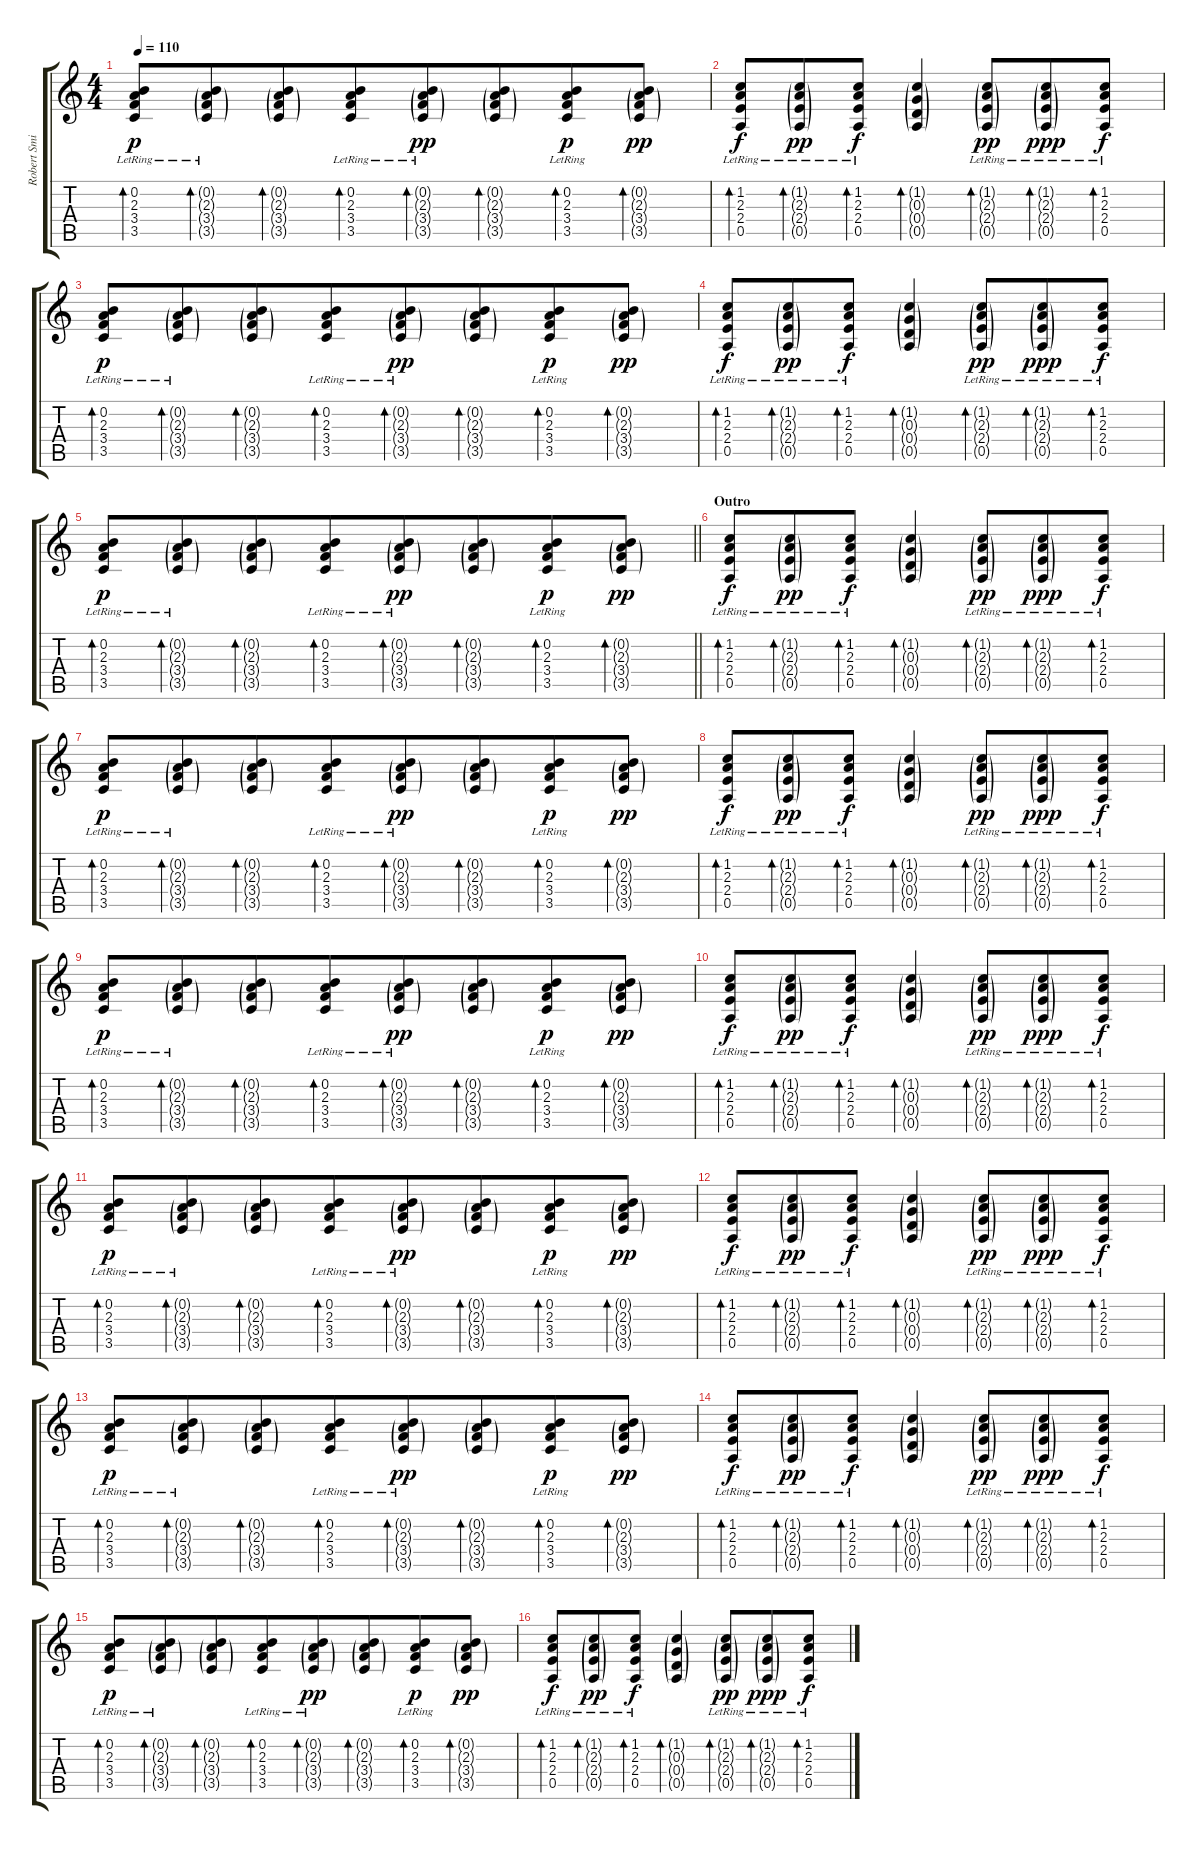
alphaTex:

\track ("Robert Smith 1" "Robert Smi") {instrument electricguitarclean}
\staff {score tabs}
\tuning (E4 B3 G3 D3 A2 E2) {hide}
\ts (4 4)
\tempo 110
\clef g2
\ks c
(0.2 2.3 3.4 3.5{lr}).8{bd 60 dy p} (0.2{g} 2.3{g} 3.4{g} 3.5{g lr}).8{bd 60 beam merge} (0.2{g} 2.3{g} 3.4{g} 3.5{g}).8{bd 60} (0.2 2.3 3.4 3.5{lr}).8{bd 60 beam merge} (0.2{g} 2.3{g} 3.4{g} 3.5{g lr}).8{bd 60 dy pp} (0.2{g} 2.3{g} 3.4{g} 3.5{g}).8{bd 60 beam merge} (0.2 2.3 3.4 3.5{lr}).8{bd 60 dy p} (0.2{g} 2.3{g} 3.4{g} 3.5{g}).8{bd 60 dy pp} |
(1.2 2.3 2.4 0.5{lr}).8{bd 60 dy f} (1.2{g} 2.3{g} 2.4{g} 0.5{g lr}).8{bd 60 dy pp beam merge} (1.2 2.3 2.4 0.5{lr}).8{bd 60 dy f} (1.2{g} 0.3{g} 0.4{g} 0.5{g}).4{bd 60} (1.2{g} 2.3{g} 2.4{g} 0.5{g lr}).8{bd 30 dy pp beam merge} (1.2{g} 2.3{g} 2.4{g} 0.5{g lr}).8{bd 60 dy ppp} (1.2 2.3 2.4 0.5{lr}).8{bd 30 dy f} |
(0.2 2.3 3.4 3.5{lr}).8{bd 60 dy p} (0.2{g} 2.3{g} 3.4{g} 3.5{g lr}).8{bd 60 beam merge} (0.2{g} 2.3{g} 3.4{g} 3.5{g}).8{bd 60} (0.2 2.3 3.4 3.5{lr}).8{bd 60 beam merge} (0.2{g} 2.3{g} 3.4{g} 3.5{g lr}).8{bd 60 dy pp} (0.2{g} 2.3{g} 3.4{g} 3.5{g}).8{bd 60 beam merge} (0.2 2.3 3.4 3.5{lr}).8{bd 60 dy p} (0.2{g} 2.3{g} 3.4{g} 3.5{g}).8{bd 60 dy pp} |
(1.2 2.3 2.4 0.5{lr}).8{bd 60 dy f} (1.2{g} 2.3{g} 2.4{g} 0.5{g lr}).8{bd 60 dy pp beam merge} (1.2 2.3 2.4 0.5{lr}).8{bd 60 dy f} (1.2{g} 0.3{g} 0.4{g} 0.5{g}).4{bd 60} (1.2{g} 2.3{g} 2.4{g} 0.5{g lr}).8{bd 30 dy pp beam merge} (1.2{g} 2.3{g} 2.4{g} 0.5{g lr}).8{bd 60 dy ppp} (1.2 2.3 2.4 0.5{lr}).8{bd 30 dy f} |
\barLineRight lightlight
(0.2 2.3 3.4 3.5{lr}).8{bd 60 dy p} (0.2{g} 2.3{g} 3.4{g} 3.5{g lr}).8{bd 60 beam merge} (0.2{g} 2.3{g} 3.4{g} 3.5{g}).8{bd 60} (0.2 2.3 3.4 3.5{lr}).8{bd 60 beam merge} (0.2{g} 2.3{g} 3.4{g} 3.5{g lr}).8{bd 60 dy pp} (0.2{g} 2.3{g} 3.4{g} 3.5{g}).8{bd 60 beam merge} (0.2 2.3 3.4 3.5{lr}).8{bd 60 dy p} (0.2{g} 2.3{g} 3.4{g} 3.5{g}).8{bd 60 dy pp} |
\section ("" "Outro")
(1.2 2.3 2.4 0.5{lr}).8{bd 60 dy f} (1.2{g} 2.3{g} 2.4{g} 0.5{g lr}).8{bd 60 dy pp beam merge} (1.2 2.3 2.4 0.5{lr}).8{bd 60 dy f} (1.2{g} 0.3{g} 0.4{g} 0.5{g}).4{bd 60} (1.2{g} 2.3{g} 2.4{g} 0.5{g lr}).8{bd 30 dy pp beam merge} (1.2{g} 2.3{g} 2.4{g} 0.5{g lr}).8{bd 60 dy ppp} (1.2 2.3 2.4 0.5{lr}).8{bd 30 dy f} |
(0.2 2.3 3.4 3.5{lr}).8{bd 60 dy p} (0.2{g} 2.3{g} 3.4{g} 3.5{g lr}).8{bd 60 beam merge} (0.2{g} 2.3{g} 3.4{g} 3.5{g}).8{bd 60} (0.2 2.3 3.4 3.5{lr}).8{bd 60 beam merge} (0.2{g} 2.3{g} 3.4{g} 3.5{g lr}).8{bd 60 dy pp} (0.2{g} 2.3{g} 3.4{g} 3.5{g}).8{bd 60 beam merge} (0.2 2.3 3.4 3.5{lr}).8{bd 60 dy p} (0.2{g} 2.3{g} 3.4{g} 3.5{g}).8{bd 60 dy pp} |
(1.2 2.3 2.4 0.5{lr}).8{bd 60 dy f} (1.2{g} 2.3{g} 2.4{g} 0.5{g lr}).8{bd 60 dy pp beam merge} (1.2 2.3 2.4 0.5{lr}).8{bd 60 dy f} (1.2{g} 0.3{g} 0.4{g} 0.5{g}).4{bd 60} (1.2{g} 2.3{g} 2.4{g} 0.5{g lr}).8{bd 30 dy pp beam merge} (1.2{g} 2.3{g} 2.4{g} 0.5{g lr}).8{bd 60 dy ppp} (1.2 2.3 2.4 0.5{lr}).8{bd 30 dy f} |
(0.2 2.3 3.4 3.5{lr}).8{bd 60 dy p} (0.2{g} 2.3{g} 3.4{g} 3.5{g lr}).8{bd 60 beam merge} (0.2{g} 2.3{g} 3.4{g} 3.5{g}).8{bd 60} (0.2 2.3 3.4 3.5{lr}).8{bd 60 beam merge} (0.2{g} 2.3{g} 3.4{g} 3.5{g lr}).8{bd 60 dy pp} (0.2{g} 2.3{g} 3.4{g} 3.5{g}).8{bd 60 beam merge} (0.2 2.3 3.4 3.5{lr}).8{bd 60 dy p} (0.2{g} 2.3{g} 3.4{g} 3.5{g}).8{bd 60 dy pp} |
(1.2 2.3 2.4 0.5{lr}).8{bd 60 dy f} (1.2{g} 2.3{g} 2.4{g} 0.5{g lr}).8{bd 60 dy pp beam merge} (1.2 2.3 2.4 0.5{lr}).8{bd 60 dy f} (1.2{g} 0.3{g} 0.4{g} 0.5{g}).4{bd 60} (1.2{g} 2.3{g} 2.4{g} 0.5{g lr}).8{bd 30 dy pp beam merge} (1.2{g} 2.3{g} 2.4{g} 0.5{g lr}).8{bd 60 dy ppp} (1.2 2.3 2.4 0.5{lr}).8{bd 30 dy f} |
(0.2 2.3 3.4 3.5{lr}).8{bd 60 dy p} (0.2{g} 2.3{g} 3.4{g} 3.5{g lr}).8{bd 60 beam merge} (0.2{g} 2.3{g} 3.4{g} 3.5{g}).8{bd 60} (0.2 2.3 3.4 3.5{lr}).8{bd 60 beam merge} (0.2{g} 2.3{g} 3.4{g} 3.5{g lr}).8{bd 60 dy pp} (0.2{g} 2.3{g} 3.4{g} 3.5{g}).8{bd 60 beam merge} (0.2 2.3 3.4 3.5{lr}).8{bd 60 dy p} (0.2{g} 2.3{g} 3.4{g} 3.5{g}).8{bd 60 dy pp} |
(1.2 2.3 2.4 0.5{lr}).8{bd 60 dy f} (1.2{g} 2.3{g} 2.4{g} 0.5{g lr}).8{bd 60 dy pp beam merge} (1.2 2.3 2.4 0.5{lr}).8{bd 60 dy f} (1.2{g} 0.3{g} 0.4{g} 0.5{g}).4{bd 60} (1.2{g} 2.3{g} 2.4{g} 0.5{g lr}).8{bd 30 dy pp beam merge} (1.2{g} 2.3{g} 2.4{g} 0.5{g lr}).8{bd 60 dy ppp} (1.2 2.3 2.4 0.5{lr}).8{bd 30 dy f} |
(0.2 2.3 3.4 3.5{lr}).8{bd 60 dy p} (0.2{g} 2.3{g} 3.4{g} 3.5{g lr}).8{bd 60 beam merge} (0.2{g} 2.3{g} 3.4{g} 3.5{g}).8{bd 60} (0.2 2.3 3.4 3.5{lr}).8{bd 60 beam merge} (0.2{g} 2.3{g} 3.4{g} 3.5{g lr}).8{bd 60 dy pp} (0.2{g} 2.3{g} 3.4{g} 3.5{g}).8{bd 60 beam merge} (0.2 2.3 3.4 3.5{lr}).8{bd 60 dy p} (0.2{g} 2.3{g} 3.4{g} 3.5{g}).8{bd 60 dy pp} |
(1.2 2.3 2.4 0.5{lr}).8{bd 60 dy f} (1.2{g} 2.3{g} 2.4{g} 0.5{g lr}).8{bd 60 dy pp beam merge} (1.2 2.3 2.4 0.5{lr}).8{bd 60 dy f} (1.2{g} 0.3{g} 0.4{g} 0.5{g}).4{bd 60} (1.2{g} 2.3{g} 2.4{g} 0.5{g lr}).8{bd 30 dy pp beam merge} (1.2{g} 2.3{g} 2.4{g} 0.5{g lr}).8{bd 60 dy ppp} (1.2 2.3 2.4 0.5{lr}).8{bd 30 dy f} |
(0.2 2.3 3.4 3.5{lr}).8{bd 60 dy p} (0.2{g} 2.3{g} 3.4{g} 3.5{g lr}).8{bd 60 beam merge} (0.2{g} 2.3{g} 3.4{g} 3.5{g}).8{bd 60} (0.2 2.3 3.4 3.5{lr}).8{bd 60 beam merge} (0.2{g} 2.3{g} 3.4{g} 3.5{g lr}).8{bd 60 dy pp} (0.2{g} 2.3{g} 3.4{g} 3.5{g}).8{bd 60 beam merge} (0.2 2.3 3.4 3.5{lr}).8{bd 60 dy p} (0.2{g} 2.3{g} 3.4{g} 3.5{g}).8{bd 60 dy pp} |
(1.2 2.3 2.4 0.5{lr}).8{bd 60 dy f} (1.2{g} 2.3{g} 2.4{g} 0.5{g lr}).8{bd 60 dy pp beam merge} (1.2 2.3 2.4 0.5{lr}).8{bd 60 dy f} (1.2{g} 0.3{g} 0.4{g} 0.5{g}).4{bd 60} (1.2{g} 2.3{g} 2.4{g} 0.5{g lr}).8{bd 30 dy pp beam merge} (1.2{g} 2.3{g} 2.4{g} 0.5{g lr}).8{bd 60 dy ppp} (1.2 2.3 2.4 0.5{lr}).8{bd 30 dy f}
